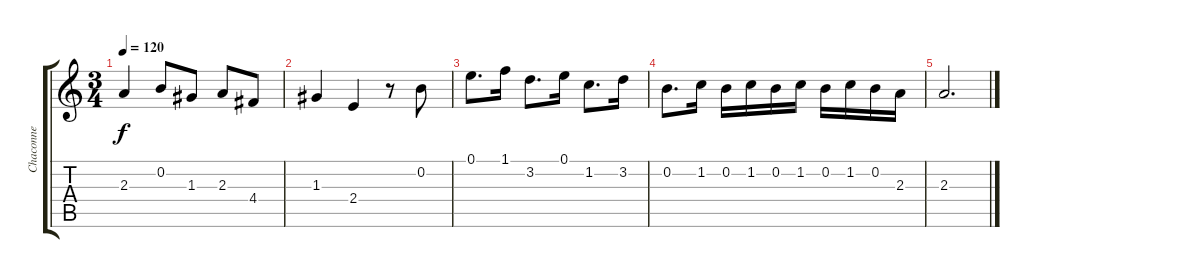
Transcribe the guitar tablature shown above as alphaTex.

\track ("Chaconne " "Chaconne ") {instrument acousticguitarnylon}
\staff {score tabs}
\tuning (E4 B3 G3 D3 A2 E2) {hide}
\ts (3 4)
\tempo 120
\clef g2
\ks c
2.3.4{dy f} 0.2.8 1.3.8 2.3.8 4.4.8 |
1.3.4 2.4.4 r.8 0.2.8 |
0.1.8{d} 1.1.16 3.2.8{d} 0.1.16 1.2.8{d} 3.2.16 |
0.2.8{d} 1.2.16 0.2.16 1.2.16 0.2.16 1.2.16 0.2.16 1.2.16 0.2.16 2.3.16 |
2.3.2{d}
